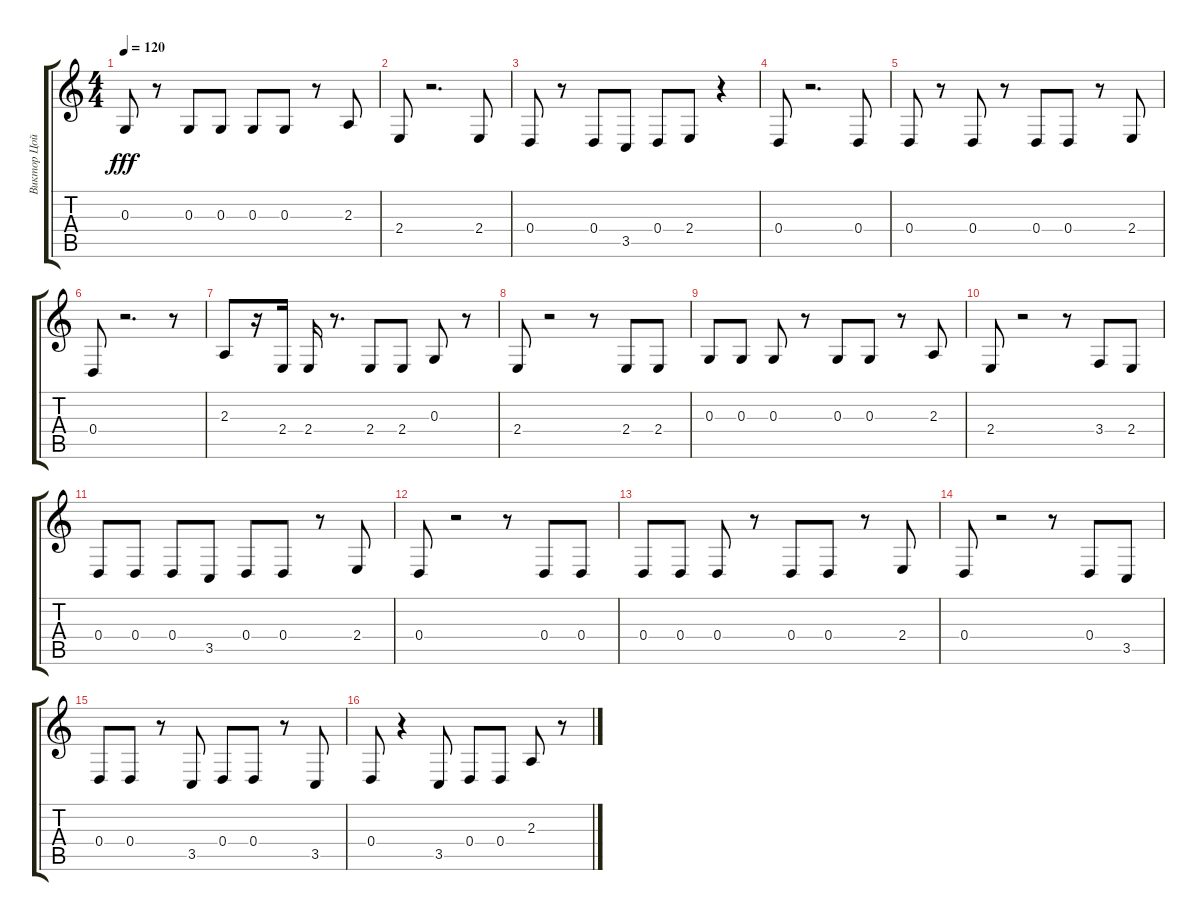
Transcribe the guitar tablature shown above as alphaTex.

\track ("Виктор Цой (вокал)" "Виктор Цой") {instrument clavinet}
\staff {score tabs}
\tuning (E4 B3 G3 D3 A2 E2) {hide}
\ts (4 4)
\tempo 120
\clef g2
\ks c
0.3.8{dy fff} r.8 0.3.8 0.3.8 0.3.8 0.3.8 r.8 2.3.8 |
2.4.8 r.2{d} 2.4.8 |
0.4.8 r.8 0.4.8 3.5.8 0.4.8 2.4.8 r.4 |
0.4.8 r.2{d} 0.4.8 |
0.4.8 r.8 0.4.8 r.8 0.4.8 0.4.8 r.8 2.4.8 |
0.4.8 r.2{d} r.8 |
2.3.8 r.16 2.4.16 2.4.16 r.8{d} 2.4.8 2.4.8 0.3.8 r.8 |
2.4.8 r.2 r.8 2.4.8 2.4.8 |
0.3.8 0.3.8 0.3.8 r.8 0.3.8 0.3.8 r.8 2.3.8 |
2.4.8 r.2 r.8 3.4.8 2.4.8 |
0.4.8 0.4.8 0.4.8 3.5.8 0.4.8 0.4.8 r.8 2.4.8 |
0.4.8 r.2 r.8 0.4.8 0.4.8 |
0.4.8 0.4.8 0.4.8 r.8 0.4.8 0.4.8 r.8 2.4.8 |
0.4.8 r.2 r.8 0.4.8 3.5.8 |
0.4.8 0.4.8 r.8 3.5.8 0.4.8 0.4.8 r.8 3.5.8 |
0.4.8 r.4 3.5.8 0.4.8 0.4.8 2.3.8 r.8
